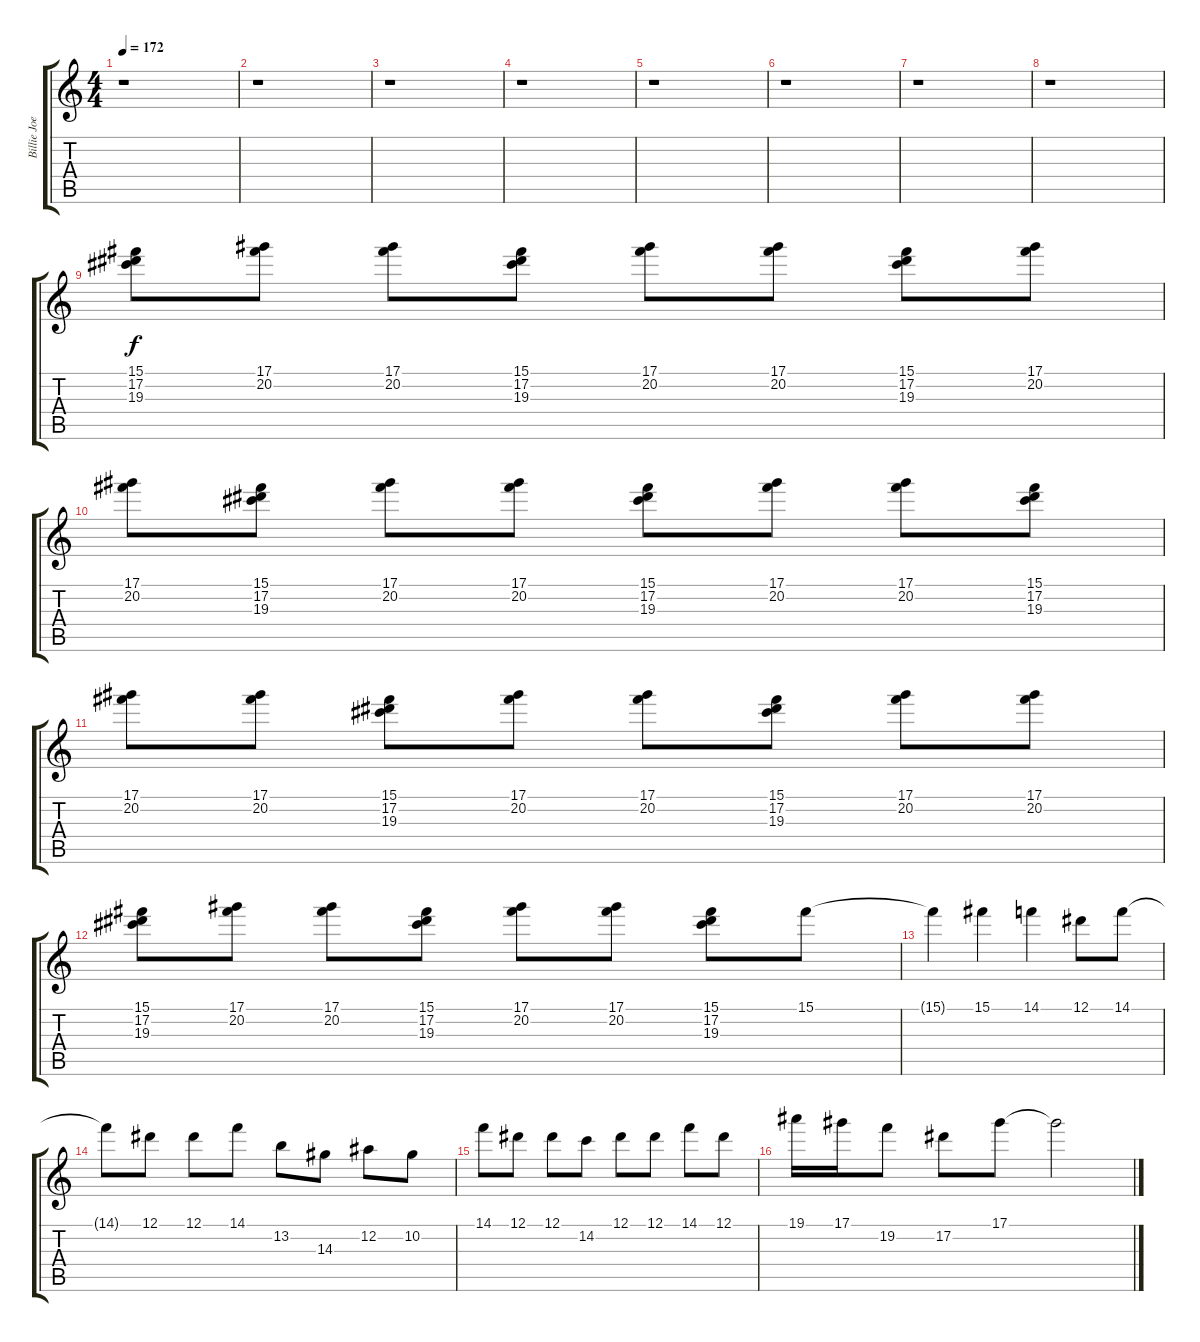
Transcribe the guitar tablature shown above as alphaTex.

\track ("Billie Joe - Distortion" "Billie Joe") {instrument distortionguitar}
\staff {score tabs}
\tuning (Eb4 Bb3 Gb3 Db3 Ab2 Eb2) {hide}
\ts (4 4)
\tempo 172
\clef g2
\ks c
r.1{dy f} |
r.1 |
r.1 |
r.1 |
r.1 |
r.1 |
r.1 |
r.1 |
(15.1 17.2 19.3).8 (17.1 20.2).8 (17.1 20.2).8 (15.1 17.2 19.3).8 (17.1 20.2).8 (17.1 20.2).8 (15.1 17.2 19.3).8 (17.1 20.2).8 |
(17.1 20.2).8 (15.1 17.2 19.3).8 (17.1 20.2).8 (17.1 20.2).8 (15.1 17.2 19.3).8 (17.1 20.2).8 (17.1 20.2).8 (15.1 17.2 19.3).8 |
(17.1 20.2).8 (17.1 20.2).8 (15.1 17.2 19.3).8 (17.1 20.2).8 (17.1 20.2).8 (15.1 17.2 19.3).8 (17.1 20.2).8 (17.1 20.2).8 |
(15.1 17.2 19.3).8 (17.1 20.2).8 (17.1 20.2).8 (15.1 17.2 19.3).8 (17.1 20.2).8 (17.1 20.2).8 (15.1 17.2 19.3).8 15.1.8 |
15.1{t}.4 15.1.4 14.1.4 12.1.8 14.1.8 |
14.1{t}.8 12.1.8 12.1.8 14.1.8 13.2.8 14.3.8 12.2.8 10.2.8 |
14.1.8 12.1.8 12.1.8 14.2.8 12.1.8 12.1.8 14.1.8 12.1.8 |
19.1.16 17.1.16 19.2.8 17.2.8 17.1.8 17.1{t}.2
